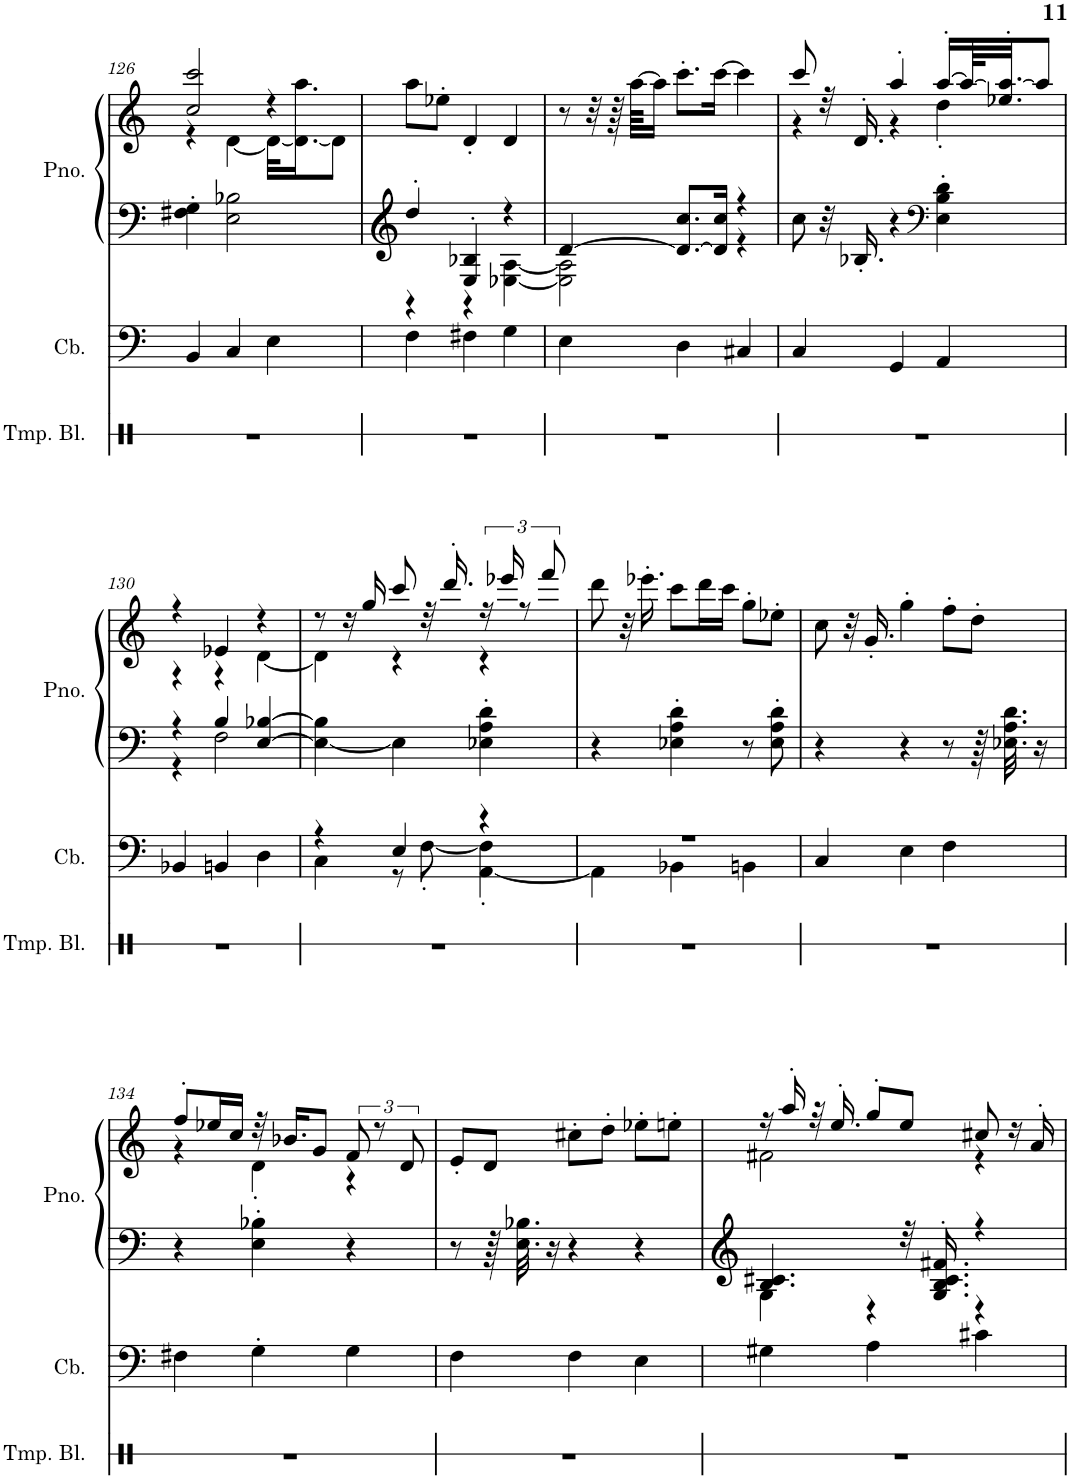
**kern	**kern	**kern	**kern
*part3	*part2	*part1	*part1
*staff4	*staff3	*staff2	*staff1
*I"Temple Blocks	*I"Contrabass	*I"Piano, untitled	*
*I'Tmp. Bl.	*I'Cb.	*I'Pno.	*
!!LO:PB:g=z
*clefX	*clefF4	*clefG2	*clefF4
*	*Trd7c12	*	*
*k[]	*k[]	*k[]	*k[]
*M3/4	*M3/4	*M3/4	*M3/4
=126	=126	=126	=126
*	*	*	*^
2.r	4BB/	4F#X\' 4G\'	2cc/ 2ccc/	4r
.	4C/	2E\ 2B-X\	.	[4d\
.	4E\	.	4r	32d\KLL_
.	.	.	.	16.d\_ 16.aa\J
.	.	.	.	8d\J]
*	*	*	*v	*v
=127	=127	=127	=127
*	*	*^	*
2.r	4F\	4dd'/	4r	8aa\L
.	.	.	.	8ee-X'\J
.	4F#X\	4E/' 4B-X/'	4r	4d'/
.	4G\	4r	[4E-X\ [4A\	4d/
=128	=128	=128	=128	=128
2.r	4E\	[4d/	2E-\] 2A\]	8r
.	.	.	.	32r
.	.	.	.	64r
.	.	.	.	[64aa\KKLL
.	.	.	.	16aa\JJ]
.	4D\	8.d/_ 8.cc/L	.	8.ccc'\L
.	.	16d/] 16cc/Jk	.	[16ccc\Jk
.	4C#X/	4r	4r	4ccc\]
*	*	*v	*v	*
=129	=129	=129	=129
*	*	*	*^
2.r	4C/	8cc\	8ccc/	4r
.	.	32r	32r	.
.	.	16.B-X'/	16.d'/	.
.	4GG/	4r	4aa'/	4r
*	*	*clefF4	*	*
.	4AA/	4E\' 4B-\' 4d\'	[16aa'/LL	4dd'\
.	.	.	64aa/KL_	.
.	.	.	32.ee-X/' 32.aa/_'JJ	.
.	.	.	8aa/J]	.
!!LO:LB:g=z	!!
=130	=130	=130	=130	=130
*	*	*^	*	*
2.r	4BB-X/	4r	4r	4r	4r
.	4BBn/	4B/	2F\	4e-X/	4r
.	4D\	[4E/ [4B-X/	.	4r	[4d\
*	*	*v	*v	*	*
=131	=131	=131	=131	=131
*	*^	*	*	*
2.r	4r	4C\	4E\_ 4B-\]	8r	4d\]
.	.	.	.	16r	.
.	.	.	.	16gg/	.
.	4E/	8r	4E\]	8ccc/	4r
.	.	[8F'\	.	32r	.
.	.	.	.	16.ddd'/	.
.	4r	[4AA\' 4F\]'	4E-X\' 4A\' 4d\'	24r	4r
.	.	.	.	24eee-X/	.
.	.	.	.	12r	.
.	.	.	.	12fff/	.
*	*	*	*	*v	*v
=132	=132	=132	=132	=132
2.r	2.r	4AA\]	4r	8ddd\
.	.	.	.	32r
.	.	.	.	16.eee-X'\
.	.	4BB-X\	4E-X\' 4A\' 4d\'	8ccc\L
.	.	.	.	16ddd\L
.	.	.	.	16ccc\JJ
.	.	4BBn\	8r	8gg'\L
.	.	.	8E-\' 8A\' 8d\'	8ee-X'\J
*	*v	*v	*	*
=133	=133	=133	=133
2.r	4C/	4r	8cc\
.	.	.	32r
.	.	.	16.g'/
.	4E\	4r	4gg'\
.	4F\	8r	8ff'\L
.	.	64r	8dd'\J
.	.	32.E-X\ 32.A\ 32.d\	.
.	.	16r	.
!!LO:LB:g=z
=134	=134	=134	=134
*	*	*	*^
2.r	4F#X\	4r	8ff'/L	4r
.	.	.	16ee-X/L	.
.	.	.	16cc/JJ	.
.	4G'\	4E\' 4B-X\'	32r	4d'\
.	.	.	16.b-X/KL	.
.	.	.	8g/J	.
.	4G\	4r	12f/	4r
.	.	.	12r	.
.	.	.	12d/	.
*	*	*	*v	*v
=135	=135	=135	=135
2.r	4F\	8r	8e'/L
.	.	64r	8d/J
.	.	32.E\ 32.B-X\	.
.	.	16r	.
.	4F\	4r	8cc#X'\L
.	.	.	8dd'\J
.	4E\	4r	8ee-X'\L
.	.	.	8een'\J
=136	=136	=136	=136
*	*	*^	*^
2.r	4G#X\	4.B/ 4.c#X/	4G\	16r	2f#X\
.	.	.	.	16aa'/	.
.	.	.	.	32r	.
.	.	.	.	16.ee'/	.
.	4A\	.	4r	8gg'/L	.
.	.	32r	.	8ee/J	.
.	.	16.G/' 16.B/' 16.c#/' 16.f#X/'	.	.	.
.	4c#X\	4r	4r	8cc#X/	4r
.	.	.	.	16r	.
.	.	.	.	16a'/	.
*	*	*v	*v	*	*
*	*	*	*v	*v
=	=	=	=
*-	*-	*-	*-
